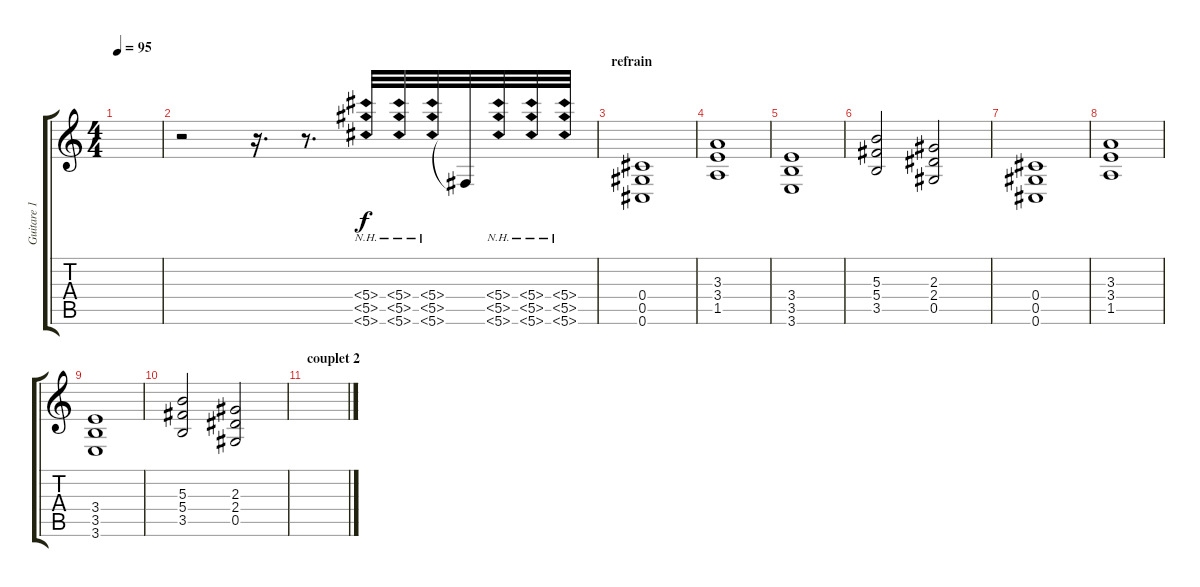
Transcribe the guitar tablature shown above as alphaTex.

\track ("Guitare 1" "Guitare 1") {instrument distortionguitar}
\staff {score tabs}
\tuning (Eb4 Bb3 Gb3 Db3 Ab2 Db2) {hide}
\ts (4 4)
\tempo 95
\clef g2
\ks c
|
r.2 r.16{d} r.8{d} (5.4{nh} 5.5{nh} 5.6{nh}).32 (5.4{nh} 5.5{nh} 5.6{nh}).32 (5.4{nh} 5.5{nh} 5.6{nh}).32 5.6{t}.32 (5.4{nh} 5.5{nh} 5.6{nh}).32 (5.4{nh} 5.5{nh} 5.6{nh}).32 (5.4{nh} 5.5{nh} 5.6{nh}).32 |
\section ("" "refrain")
(0.4 0.5 0.6).1 |
(3.3 3.4 1.5).1 |
(3.4 3.5 3.6).1 |
(5.3 5.4 3.5).2 (2.3 2.4 0.5).2 |
(0.4 0.5 0.6).1 |
(3.3 3.4 1.5).1 |
(3.4 3.5 3.6).1 |
(5.3 5.4 3.5).2 (2.3 2.4 0.5).2 |
\section ("" "couplet 2")
